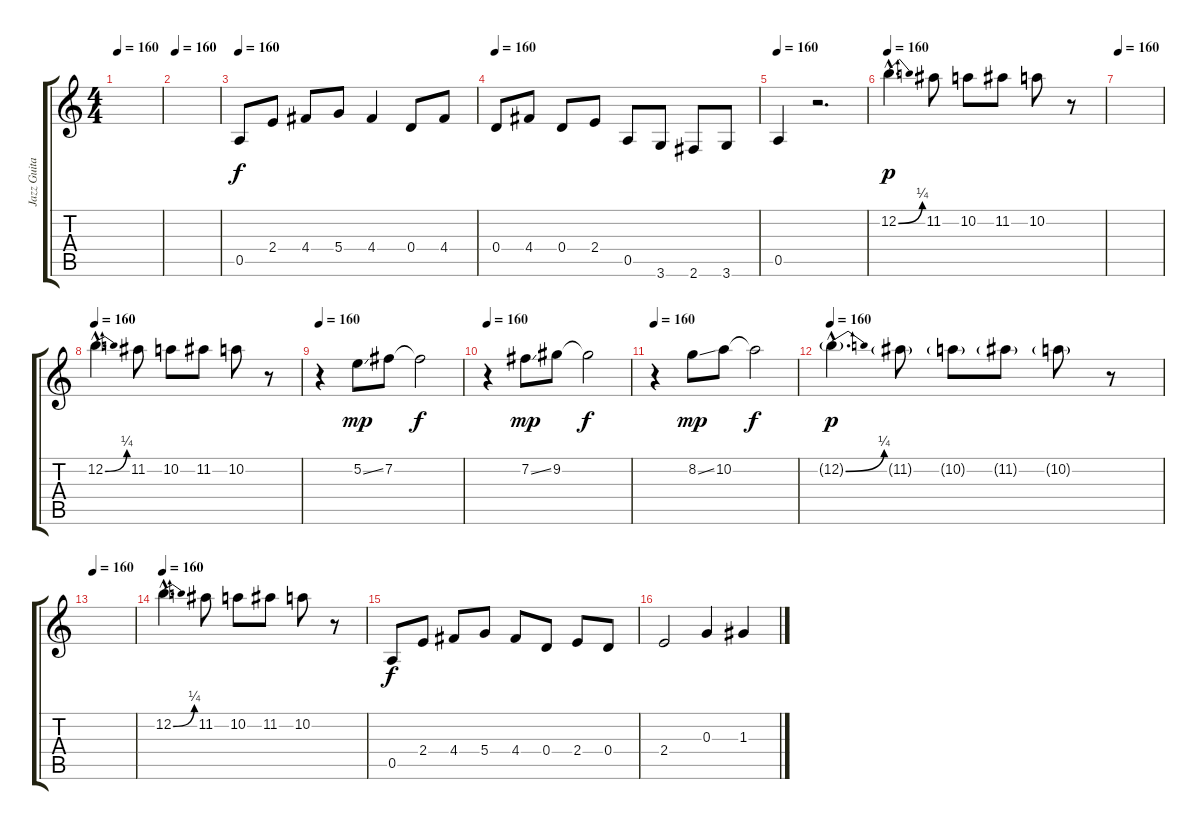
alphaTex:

\track ("Jazz Guitar" "Jazz Guita") {instrument electricguitarjazz}
\staff {score tabs}
\tuning (E4 B3 G3 D3 A2 E2) {hide}
\ts (4 4)
\tempo 160
\clef g2
\ks c
|
\tempo 160
|
\tempo 160
0.5.8 2.4.8 4.4.8 5.4.8 4.4.4 0.4.8 4.4.8 |
\tempo 160
0.4.8 4.4.8 0.4.8 2.4.8 0.5.8 3.6.8 2.6.8 3.6.8 |
\tempo 160
0.5.4 r.2{d} |
\tempo 160
12.2{be (bend 0 0 60 1) hac}.4{d dy p} 11.2.8 10.2.8 11.2.8 10.2.8 r.8 |
\tempo 160
|
\tempo 160
12.2{be (bend 0 0 60 1) hac}.4{d} 11.2.8 10.2.8 11.2.8 10.2.8 r.8 |
\tempo 160
r.4 5.2{ss}.8{dy mp} 7.2.8 7.2{t}.2{dy f} |
\tempo 160
r.4 7.2{ss}.8{dy mp} 9.2.8 9.2{t}.2{dy f} |
\tempo 160
r.4 8.2{ss}.8{dy mp} 10.2.8 10.2{t}.2{dy f} |
\tempo 160
12.2{be (bend 0 0 60 1) g hac}.4{d dy p} 11.2{g}.8 10.2{g}.8 11.2{g}.8 10.2{g}.8 r.8 |
\tempo 160
|
\tempo 160
12.2{be (bend 0 0 60 1) hac}.4{d} 11.2.8 10.2.8 11.2.8 10.2.8 r.8 |
0.5.8{dy f} 2.4.8 4.4.8 5.4.8 4.4.8 0.4.8 2.4.8 0.4.8 |
2.4.2 0.3.4 1.3.4
